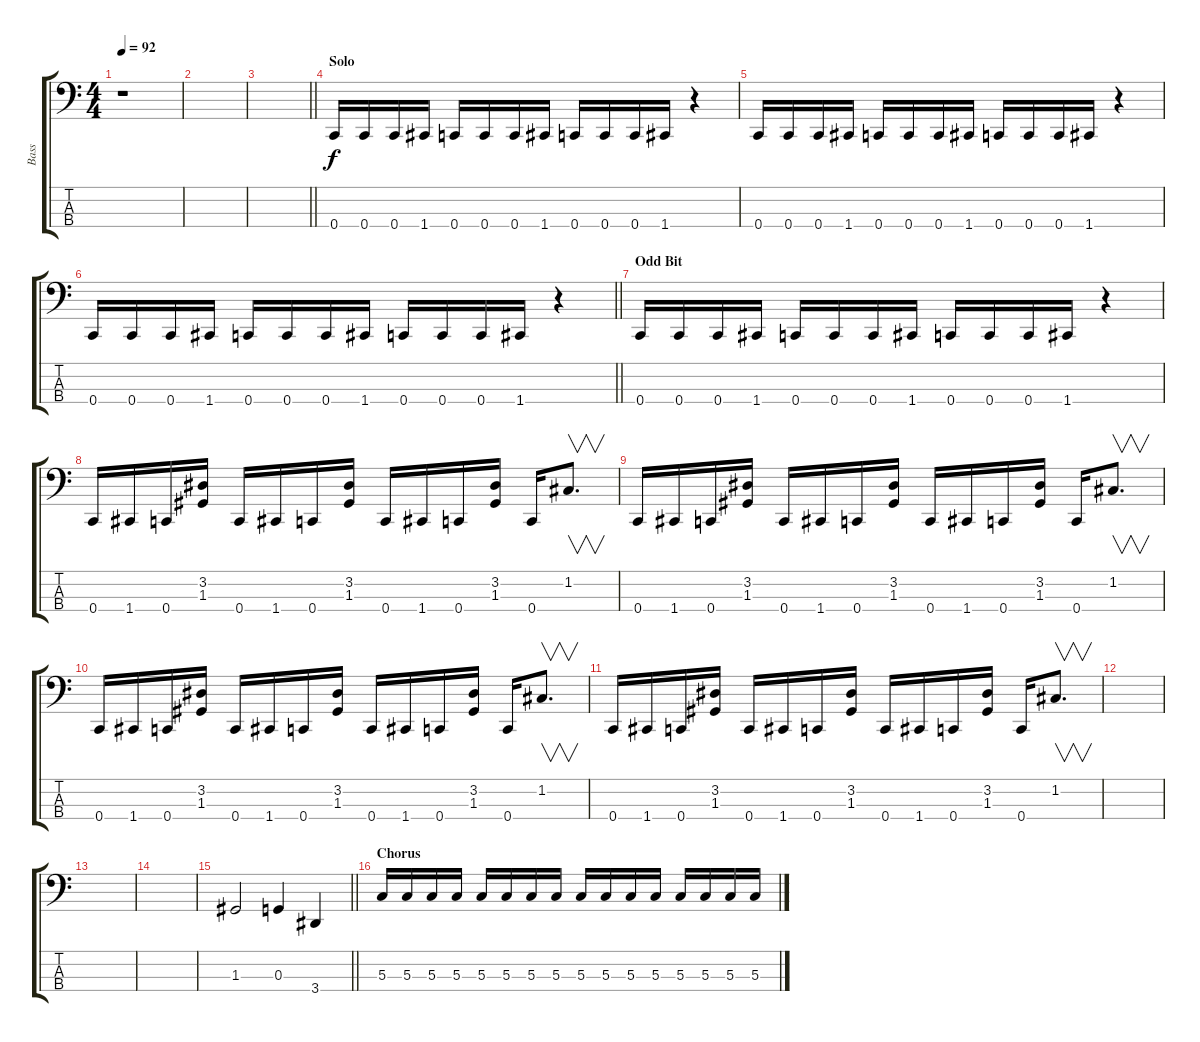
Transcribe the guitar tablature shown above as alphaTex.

\track ("Bass" "Bass") {instrument electricbassfinger}
\staff {score tabs}
\tuning (F2 C2 G1 C1) {hide}
\ts (4 4)
\tempo 92
\clef f4
\ks c
r.1{dy f} |
|
\barLineRight lightlight
|
\section ("" "Solo")
0.4.16 0.4.16 0.4.16 1.4.16 0.4.16 0.4.16 0.4.16 1.4.16 0.4.16 0.4.16 0.4.16 1.4.16 r.4 |
0.4.16 0.4.16 0.4.16 1.4.16 0.4.16 0.4.16 0.4.16 1.4.16 0.4.16 0.4.16 0.4.16 1.4.16 r.4 |
\barLineRight lightlight
0.4.16 0.4.16 0.4.16 1.4.16 0.4.16 0.4.16 0.4.16 1.4.16 0.4.16 0.4.16 0.4.16 1.4.16 r.4 |
\section ("" "Odd Bit")
0.4.16 0.4.16 0.4.16 1.4.16 0.4.16 0.4.16 0.4.16 1.4.16 0.4.16 0.4.16 0.4.16 1.4.16 r.4 |
0.4.16 1.4.16 0.4.16 (3.2 1.3).16 0.4.16 1.4.16 0.4.16 (3.2 1.3).16 0.4.16 1.4.16 0.4.16 (3.2 1.3).16 0.4.16 1.2.8{v d} |
0.4.16 1.4.16 0.4.16 (3.2 1.3).16 0.4.16 1.4.16 0.4.16 (3.2 1.3).16 0.4.16 1.4.16 0.4.16 (3.2 1.3).16 0.4.16 1.2.8{v d} |
0.4.16 1.4.16 0.4.16 (3.2 1.3).16 0.4.16 1.4.16 0.4.16 (3.2 1.3).16 0.4.16 1.4.16 0.4.16 (3.2 1.3).16 0.4.16 1.2.8{v d} |
0.4.16 1.4.16 0.4.16 (3.2 1.3).16 0.4.16 1.4.16 0.4.16 (3.2 1.3).16 0.4.16 1.4.16 0.4.16 (3.2 1.3).16 0.4.16 1.2.8{v d} |
|
|
|
\barLineRight lightlight
1.3.2 0.3.4 3.4.4 |
\section ("" "Chorus")
5.3.16 5.3.16 5.3.16 5.3.16 5.3.16 5.3.16 5.3.16 5.3.16 5.3.16 5.3.16 5.3.16 5.3.16 5.3.16 5.3.16 5.3.16 5.3.16
